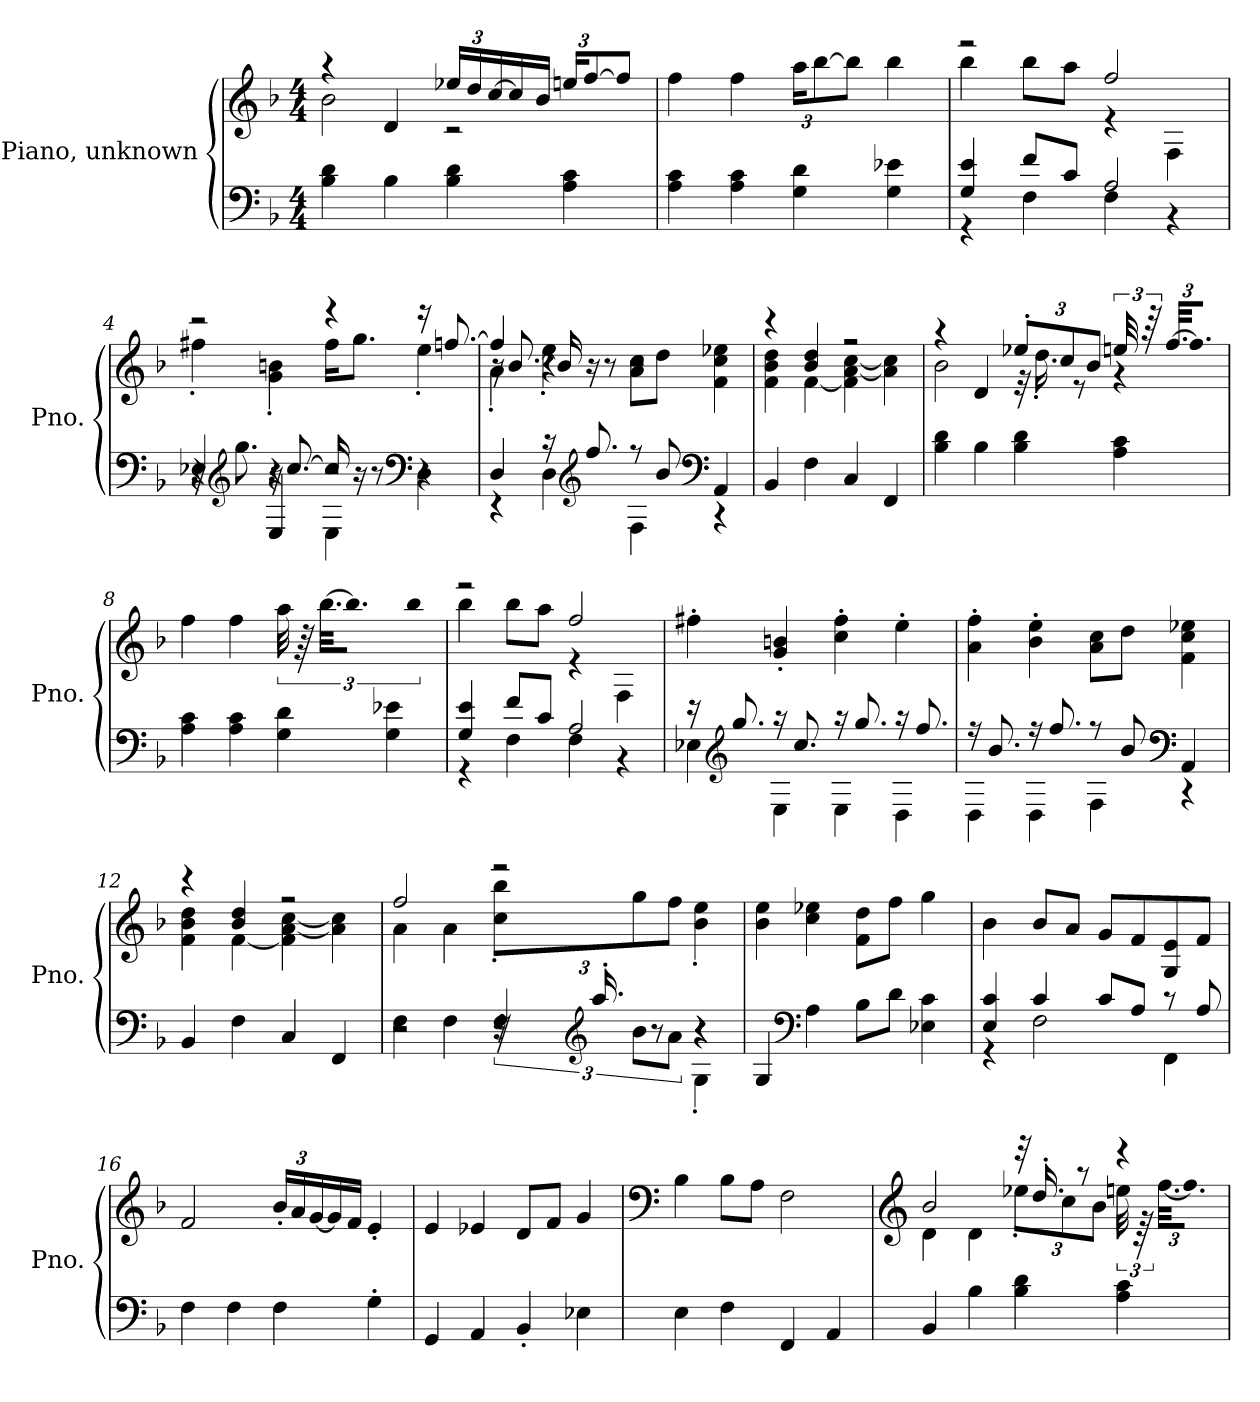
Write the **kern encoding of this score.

**kern	**kern
*part1	*part1
*staff2	*staff1
*I"Piano, unknown	*
*I'Pno.	*
*clefF4	*clefG2
*k[b-]	*k[b-]
*M4/4	*M4/4
*MM120	*MM120
=1	=1
*	*^
4B-\ 4d\	4r	2b-\
4B-\	4d/	.
*	*Xbrackettup	*
4B-\ 4d\	24ee-X/LL	2r
.	24dd/	.
.	[24cc/	.
.	16cc/]	.
.	16b-/JJ	.
4A\ 4c\	24een/KL	.
.	[12ff/	.
.	8ff/J]	.
*	*v	*v
=2	=2
4A\ 4c\	4ff\
4A\ 4c\	4ff\
4G\ 4d\	24aa\KL
.	[12bb-\
.	8bb-\J]
4G\ 4e-X\	4bb-\
=3	=3
*^	*^
4G/ 4e/	4r	2r	4bb-\
8f/L	4F\	.	8bb-\L
8c/J	.	.	8aa\J
2A/	4F\	2ff/	4r
.	4r	.	4F\
!!LO:LB:g=z	!!
=4	=4	=4	=4
*	*^	*	*
4r	16r	4E-X/	2r	4ff#X'\
*clefG2	*	*	*	*
.	8.gg\	.	.	.
16r	4r	4E-/	.	4g\' 4bn\'
[8.cc/	.	.	.	.
16cc/]	4E-\	2r	4r	16ff#\KL
16r	.	.	.	8.gg\J
8r	.	.	.	.
*clefF4	*	*	*	*
4r	4D\	.	16r	4ee'\
.	.	.	[8.ffn/	.
*	*v	*v	*	*
=5	=5	=5	=5
*	*	*	*^
4D/	4r	4ff/]	4a'\	16r
.	.	.	.	[8.b-/
16r	4D\	4r	4ee'\	16b-/]
*clefG2	*	*	*	*
8.ff/	.	.	.	16r
.	.	.	.	8r
8r	4F\	2r	8a\ 8cc\L	2r
8b-/	.	.	8dd\J	.
*clefF4	*	*	*	*
4AA/	4r	.	4f\ 4cc\ 4ee-X\	.
*v	*v	*	*	*
*	*	*v	*v
=6	=6	=6
4BB-/	4r	4f\ 4b-\ 4dd\
4F\	4b-/ 4dd/	[4f\
4C/	2r	4f\] [4a\ [4cc\
4FF/	.	4a\] 4cc\]
!!LO:LB:g=z	!!
=7	=7	=7
4B-\ 4d\	4r	2b-\
4B-\	4d/	.
4B-\ 4d\	12ee-X'/L	32r
.	.	16.dd'\
.	12cc/	.
.	.	8r
.	12b-/J	.
*	*brackettup	*
4A\ 4c\	48een/	4r
.	96r	.
.	[48.ff/KKL	.
.	8.ff/J]	.
*	*v	*v
=8	=8
4A\ 4c\	4ff\
4A\ 4c\	4ff\
4G\ 4d\	48aa\
.	96r
.	[48.bb-\KKL
.	8.bb-\J]
4G\ 4e-X\	4bb-\
=9	=9
*^	*^
4G/ 4e/	4r	2r	4bb-\
8f/L	4F\	.	8bb-\L
8c/J	.	.	8aa\J
2A/	4F\	2ff/	4r
.	4r	.	4F\
*	*	*v	*v
=10	=10	=10
16r	4E-X\	4ff#X'\
*clefG2	*	*
8.gg/	.	.
16r	4E-\	4g/' 4bn/'
8.cc/	.	.
16r	4E-\	4cc\' 4ff#\'
8.gg/	.	.
16r	4D\	4ee'\
8.ff/	.	.
!!LO:LB:g=z
=11	=11	=11
16r	4D\	4a\' 4ff\'
8.b-/	.	.
16r	4D\	4b-\' 4ee\'
8.ff/	.	.
8r	4F\	8a\ 8cc\L
8b-/	.	8dd\J
*clefF4	*	*
4AA/	4r	4f\ 4cc\ 4ee-X\
*v	*v	*
=12	=12
*	*^
4BB-/	4r	4f\ 4b-\ 4dd\
4F\	4b-/ 4dd/	[4f\
4C/	2r	4f\] [4a\ [4cc\
4FF/	.	4a\] 4cc\]
=13	=13	=13
*^	*	*
*	*^	*	*
2r	4F\	2r	2ff/	4a\
.	4F\	.	.	4a\
*	*	*	*	*Xbrackettup
32r	12r	4F/	2r	12cc\' 12bb-\'L
*clefG2	*	*	*	*
16.aa'/	.	.	.	.
.	12b-\L	.	.	12gg\
8r	.	.	.	.
.	12a\J	.	.	12ff\J
4r	4G'\	4r	.	4b-\' 4ee\'
*v	*v	*v	*	*
*	*v	*v
=14	=14
4G/	4b-\ 4ee\
*clefF4	*
4A\	4cc\ 4ee-X\
8B-\L	8f\ 8dd\L
8d\J	8ff\J
4E-X\ 4c\	4gg\
=15	=15
*^	*
4E/ 4c/	4r	4b-\
4c/	2F\	8b-/L
.	.	8a/J
8c/L	.	8g/L
8A/J	.	8f/
8r	4FF\	8G/ 8e/
8A/	.	8f/J
*v	*v	*
!!LO:LB:g=z
=16	=16
4F\	2f/
4F\	.
4F\	24b-'/LL
.	24a/
.	[24g/
.	16g/]
.	16f/JJ
4G'\	4e'/
=17	=17
4GG/	4e/
4AA/	4e-X/
4BB-'/	8d/L
.	8f/J
4E-X\	4g/
=18	=18
*	*clefF4
4E\	4B-\
4F\	8B-\L
.	8A\J
4FF/	2F\
4AA/	.
=19	=19
*	*clefG2
*	*^
4BB-/	2b-/	4d\
4B-\	.	4d\
4B-\ 4d\	32r	12ee-X'\L
.	16.dd'/	.
.	.	12cc\
.	8r	.
.	.	12b-\J
*	*	*brackettup
4A\ 4c\	4r	48een\
.	.	96r
.	.	[48.ff\KKL
.	.	8.ff\J]
*	*v	*v
=	=
*-	*-
